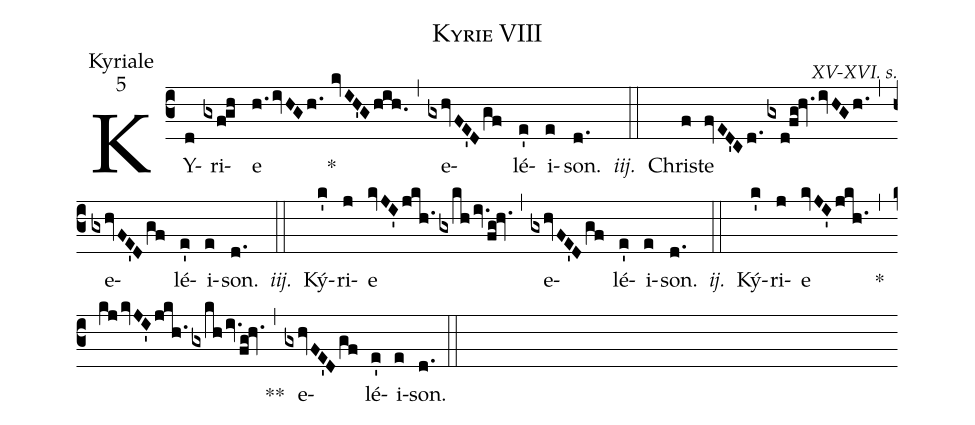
name:Kyrie VIII;
office-part:Kyriale;
mode:5;
commentary:XV-XVI. s.;
%%
(c3) KY(d)ri(gxfgh)e(h.ivHGh.) *~{~}(/[-2]kvIH'Ghih.) (,) e(gxhvFE'Dgf)lé(e')i(e)son.(d.) <i>iij.</i>(::)
Chri(f)ste(fvED'Cd.gxd!fg!hv.ivHGh.) (,) e(gxhvFE'Dgf)lé(e')i(e)son.(d.) <i>iij.</i>(::)
Ký(k')ri(j)e(kvJI'jkh.1gxkhiv./[-0.5]fg!hv.) (,) e(gxhvFE'Dgf)lé(e')i(e)son.(d.) <i>ij.</i>(::)
Ký(k')ri(j)e(kvJI'jkh.1) <clear>*(,) (kjkvJI'jkh.1gxkhiv./[-0.5]fg!hv.) <clear>**(,) e(gxhvFE'Dgf)lé(e')i(e)son.(d.) (::)
